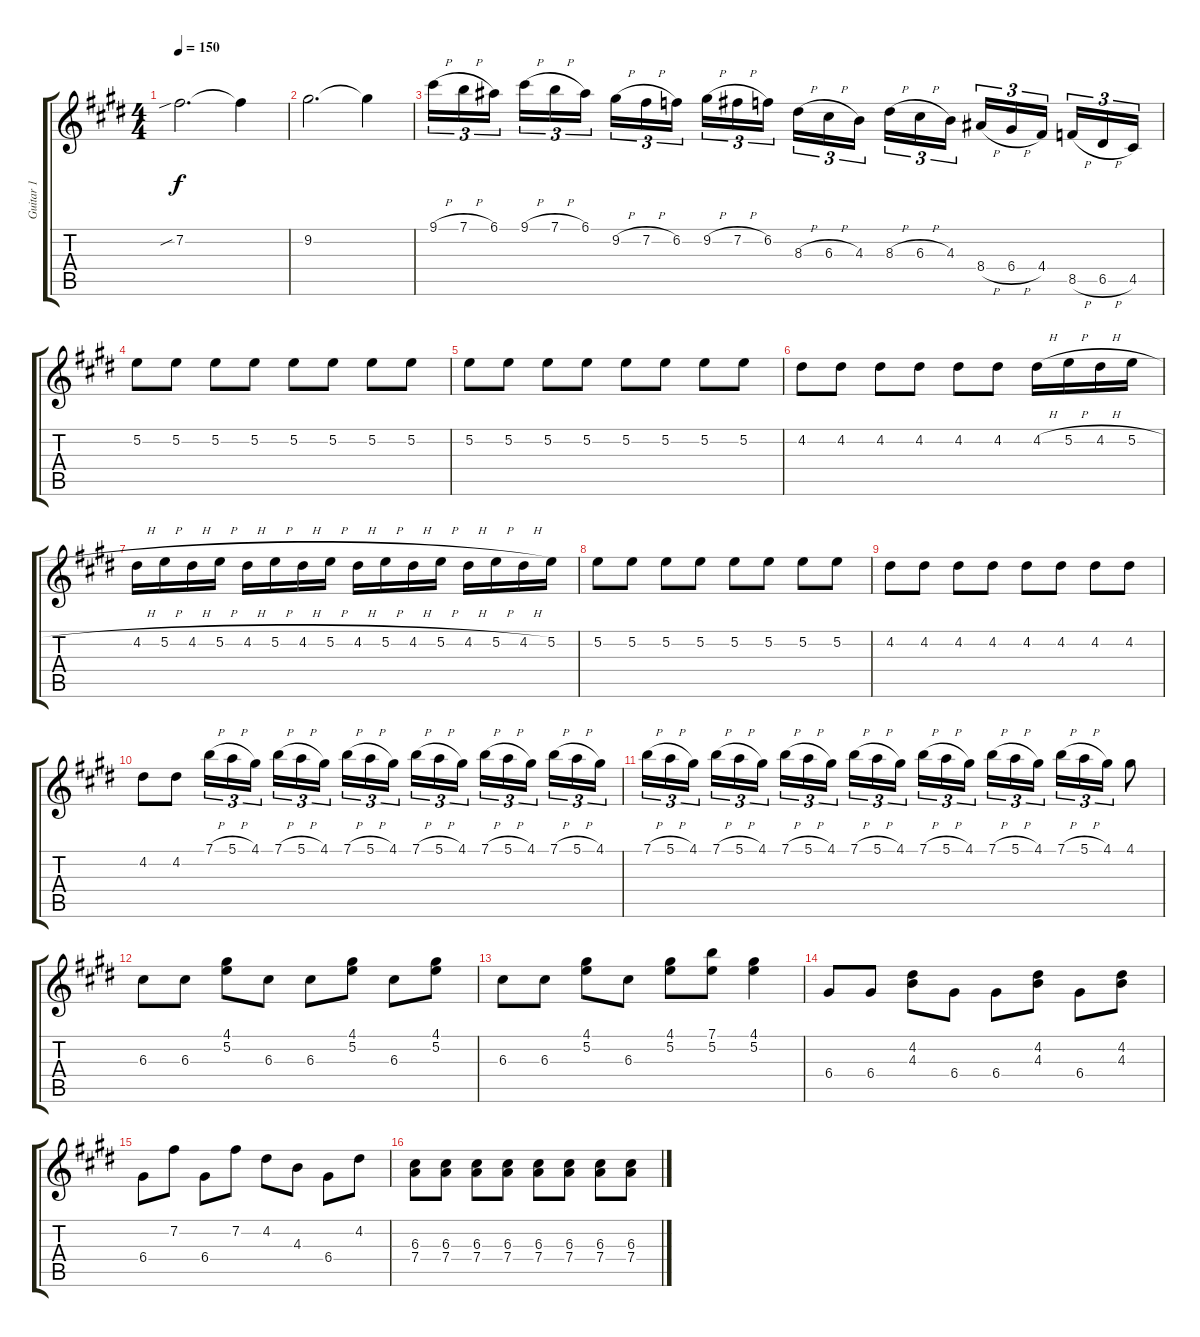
\track ("Guitar 1" "Guitar 1") {instrument distortionguitar}
\staff {score tabs}
\tuning (E4 B3 G3 D3 A2 E2) {hide}
\ts (4 4)
\tempo 150
\clef g2
\ks c#minor
7.2{sib}.2{d dy f} 7.2{t}.4 |
9.2.2{d} 9.2{t}.4 |
9.1{h}.16{tu (3 2)} 7.1{h}.16{tu (3 2)} 6.1.16{tu (3 2) beam splitsecondary} 9.1{h}.16{tu (3 2)} 7.1{h}.16{tu (3 2)} 6.1.16{tu (3 2)} 9.2{h}.16{tu (3 2)} 7.2{h}.16{tu (3 2)} 6.2.16{tu (3 2) beam splitsecondary} 9.2{h}.16{tu (3 2)} 7.2{h}.16{tu (3 2)} 6.2.16{tu (3 2)} 8.3{h}.16{tu (3 2)} 6.3{h}.16{tu (3 2)} 4.3.16{tu (3 2) beam splitsecondary} 8.3{h}.16{tu (3 2)} 6.3{h}.16{tu (3 2)} 4.3.16{tu (3 2)} 8.4{h}.16{tu (3 2)} 6.4{h}.16{tu (3 2)} 4.4.16{tu (3 2) beam splitsecondary} 8.5{h}.16{tu (3 2)} 6.5{h}.16{tu (3 2)} 4.5.16{tu (3 2)} |
5.2.8 5.2.8 5.2.8 5.2.8 5.2.8 5.2.8 5.2.8 5.2.8 |
5.2.8 5.2.8 5.2.8 5.2.8 5.2.8 5.2.8 5.2.8 5.2.8 |
4.2.8 4.2.8 4.2.8 4.2.8 4.2.8 4.2.8 4.2{h}.16 5.2{h}.16 4.2{h}.16 5.2{h}.16 |
4.2{h}.16 5.2{h}.16 4.2{h}.16 5.2{h}.16 4.2{h}.16 5.2{h}.16 4.2{h}.16 5.2{h}.16 4.2{h}.16 5.2{h}.16 4.2{h}.16 5.2{h}.16 4.2{h}.16 5.2{h}.16 4.2{h}.16 5.2.16 |
5.2.8 5.2.8 5.2.8 5.2.8 5.2.8 5.2.8 5.2.8 5.2.8 |
4.2.8 4.2.8 4.2.8 4.2.8 4.2.8 4.2.8 4.2.8 4.2.8 |
4.2.8 4.2.8 7.1{h}.16{tu (3 2)} 5.1{h}.16{tu (3 2)} 4.1.16{tu (3 2) beam splitsecondary} 7.1{h}.16{tu (3 2)} 5.1{h}.16{tu (3 2)} 4.1.16{tu (3 2)} 7.1{h}.16{tu (3 2)} 5.1{h}.16{tu (3 2)} 4.1.16{tu (3 2) beam splitsecondary} 7.1{h}.16{tu (3 2)} 5.1{h}.16{tu (3 2)} 4.1.16{tu (3 2)} 7.1{h}.16{tu (3 2)} 5.1{h}.16{tu (3 2)} 4.1.16{tu (3 2) beam splitsecondary} 7.1{h}.16{tu (3 2)} 5.1{h}.16{tu (3 2)} 4.1.16{tu (3 2)} |
7.1{h}.16{tu (3 2)} 5.1{h}.16{tu (3 2)} 4.1.16{tu (3 2) beam splitsecondary} 7.1{h}.16{tu (3 2)} 5.1{h}.16{tu (3 2)} 4.1.16{tu (3 2)} 7.1{h}.16{tu (3 2)} 5.1{h}.16{tu (3 2)} 4.1.16{tu (3 2) beam splitsecondary} 7.1{h}.16{tu (3 2)} 5.1{h}.16{tu (3 2)} 4.1.16{tu (3 2)} 7.1{h}.16{tu (3 2)} 5.1{h}.16{tu (3 2)} 4.1.16{tu (3 2) beam splitsecondary} 7.1{h}.16{tu (3 2)} 5.1{h}.16{tu (3 2)} 4.1.16{tu (3 2)} 7.1{h}.16{tu (3 2)} 5.1{h}.16{tu (3 2)} 4.1.16{tu (3 2)} 4.1.8 |
6.3.8 6.3.8 (4.1 5.2).8 6.3.8 6.3.8 (4.1 5.2).8 6.3.8 (4.1 5.2).8 |
6.3.8 6.3.8 (4.1 5.2).8 6.3.8 (4.1 5.2).8 (7.1 5.2).8 (4.1 5.2).4 |
6.4.8 6.4.8 (4.2 4.3).8 6.4.8 6.4.8 (4.2 4.3).8 6.4.8 (4.2 4.3).8 |
6.4.8 7.2.8 6.4.8 7.2.8 4.2.8 4.3.8 6.4.8 4.2.8 |
(6.3 7.4).8 (6.3 7.4).8 (6.3 7.4).8 (6.3 7.4).8 (6.3 7.4).8 (6.3 7.4).8 (6.3 7.4).8 (6.3 7.4).8
